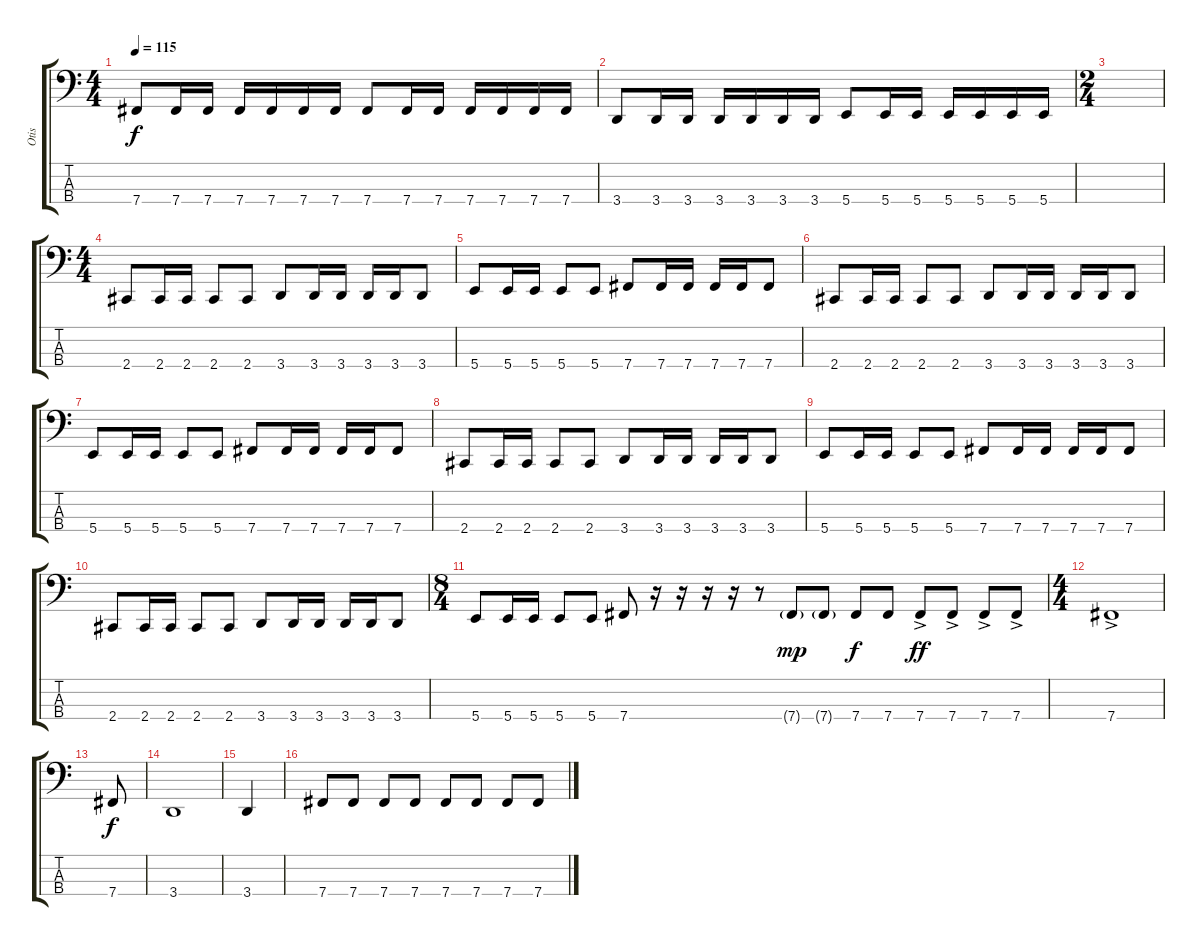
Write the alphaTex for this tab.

\track ("Otis" "Otis") {instrument electricbassfinger}
\staff {score tabs}
\tuning (E2 B1 Gb1 B0) {hide}
\ts (4 4)
\tempo 115
\clef f4
\ks c
7.4.8{dy f} 7.4.16 7.4.16 7.4.16 7.4.16 7.4.16 7.4.16 7.4.8 7.4.16 7.4.16 7.4.16 7.4.16 7.4.16 7.4.16 |
3.4.8 3.4.16 3.4.16 3.4.16 3.4.16 3.4.16 3.4.16 5.4.8 5.4.16 5.4.16 5.4.16 5.4.16 5.4.16 5.4.16 |
\ts (2 4)
|
\ts (4 4)
2.4.8 2.4.16 2.4.16 2.4.8 2.4.8 3.4.8 3.4.16 3.4.16 3.4.16 3.4.16 3.4.8 |
5.4.8 5.4.16 5.4.16 5.4.8 5.4.8 7.4.8 7.4.16 7.4.16 7.4.16 7.4.16 7.4.8 |
2.4.8 2.4.16 2.4.16 2.4.8 2.4.8 3.4.8 3.4.16 3.4.16 3.4.16 3.4.16 3.4.8 |
5.4.8 5.4.16 5.4.16 5.4.8 5.4.8 7.4.8 7.4.16 7.4.16 7.4.16 7.4.16 7.4.8 |
2.4.8 2.4.16 2.4.16 2.4.8 2.4.8 3.4.8 3.4.16 3.4.16 3.4.16 3.4.16 3.4.8 |
5.4.8 5.4.16 5.4.16 5.4.8 5.4.8 7.4.8 7.4.16 7.4.16 7.4.16 7.4.16 7.4.8 |
2.4.8 2.4.16 2.4.16 2.4.8 2.4.8 3.4.8 3.4.16 3.4.16 3.4.16 3.4.16 3.4.8 |
\ts (8 4)
5.4.8 5.4.16 5.4.16 5.4.8 5.4.8 7.4.8 r.16 r.16 r.16 r.16 r.8 7.4{g}.8{dy mp} 7.4{g}.8 7.4.8{dy f} 7.4.8 7.4{ac}.8{dy ff} 7.4{ac}.8 7.4{ac}.8 7.4{ac}.8 |
\ts (4 4)
7.4{ac}.1 |
7.4.8{dy f} |
3.4.1 |
3.4.4 |
7.4.8 7.4.8 7.4.8 7.4.8 7.4.8 7.4.8 7.4.8 7.4.8
